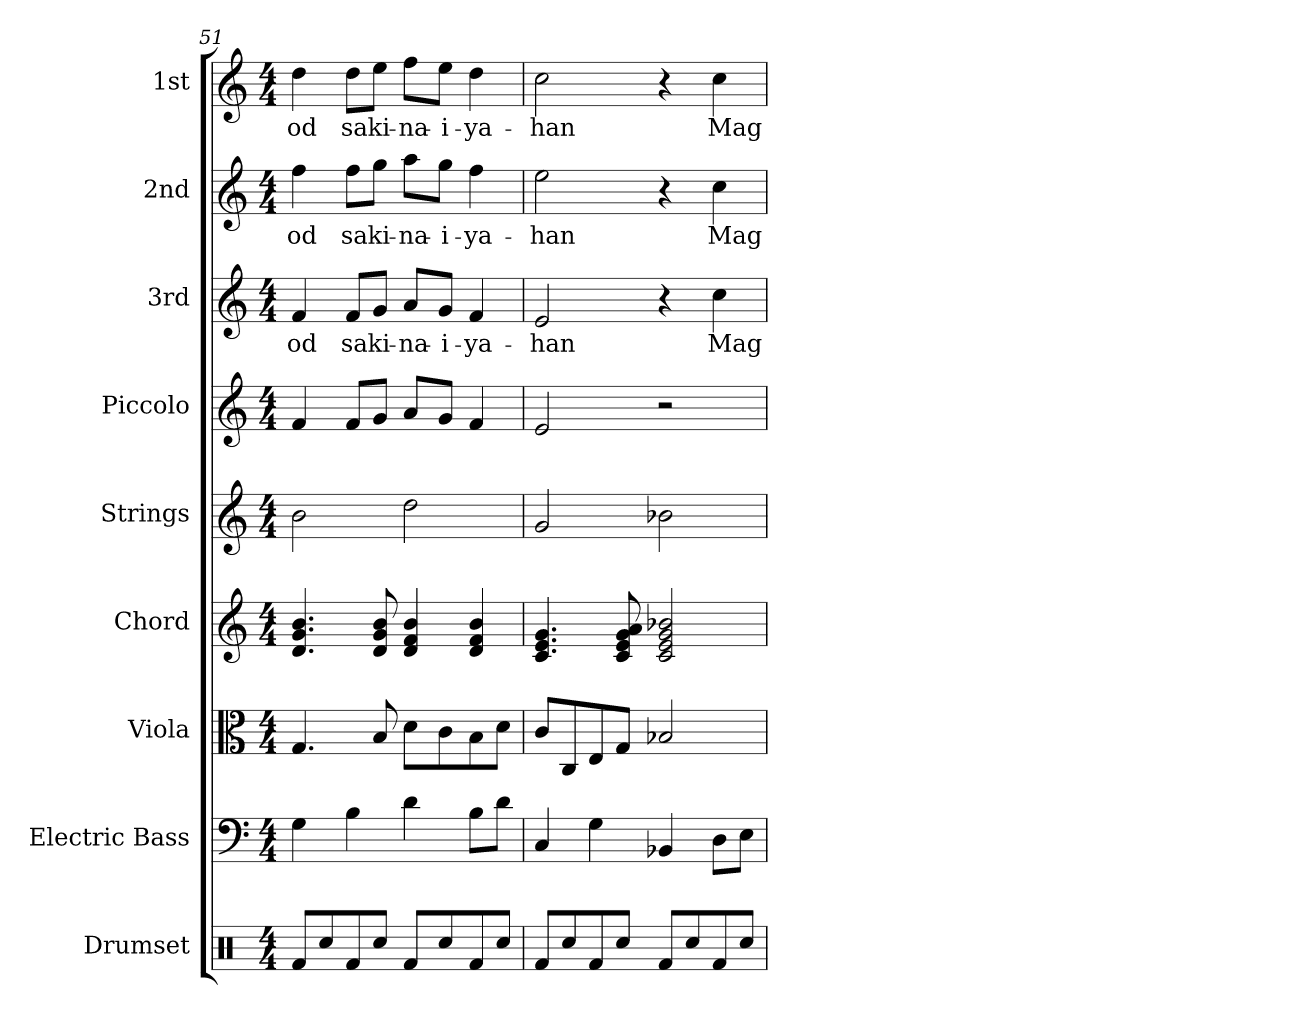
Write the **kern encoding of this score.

**kern	**kern	**kern	**kern	**kern	**kern	**kern	**text	**kern	**text	**kern	**text
*part9	*part8	*part7	*part6	*part5	*part4	*part3	*part3	*part2	*part2	*part1	*part1
*staff9	*staff8	*staff7	*staff6	*staff5	*staff4	*staff3	*staff3	*staff2	*staff2	*staff1	*staff1
*I"Drumset	*I"Electric Bass	*I"Viola	*I"Chord	*I"Strings	*I"Piccolo	*I"3rd	*	*I"2nd	*	*I"1st	*
*I'D. Set	*I'El. B.	*I'Vla.	*I'Chord	*I'St.	*I'Picc.	*	*	*	*	*	*
!!LO:PB:g=z
*clefX	*clefF4	*clefC3	*clefG2	*clefG2	*clefG2	*clefG2	*	*clefG2	*	*clefG2	*
*	*ITrd7c12	*	*	*	*ITrd-7c-12	*	*	*	*	*	*
*k[]	*k[]	*k[]	*k[]	*k[]	*k[]	*k[]	*	*k[]	*	*k[]	*
*M4/4	*M4/4	*M4/4	*M4/4	*M4/4	*M4/4	*M4/4	*	*M4/4	*	*M4/4	*
=51	=51	=51	=51	=51	=51	=51	=51	=51	=51	=51	=51
!	!	!	!	!	!	!	!LO:LY:b	!	!LO:LY:b	!	!LO:LY:b
8Rf/L	4GG\	4.G/	4.d/ 4.g/ 4.b/	2b\	4ff/	4f/	-od	4ff\	-od	4dd\	-od
8Rcc/	.	.	.	.	.	.	.	.	.	.	.
!	!	!	!	!	!	!	!LO:LY:b	!	!LO:LY:b	!	!LO:LY:b
8Rf/	4BB\	.	.	.	8ff/L	8f/L	sa	8ff\L	sa	8dd\L	sa
!	!	!	!	!	!	!	!LO:LY:b	!	!LO:LY:b	!	!LO:LY:b
8Rcc/J	.	8B/	8d/ 8g/ 8b/	.	8gg/J	8g/J	ki-	8gg\J	ki-	8ee\J	ki-
!	!	!	!	!	!	!	!LO:LY:b	!	!LO:LY:b	!	!LO:LY:b
8Rf/L	4D\	8d\L	4d/ 4f/ 4b/	2dd\	8aa/L	8a/L	-na-	8aa\L	-na-	8ff\L	-na-
!	!	!	!	!	!	!	!LO:LY:b	!	!LO:LY:b	!	!LO:LY:b
8Rcc/	.	8c\	.	.	8gg/J	8g/J	-i-	8gg\J	-i-	8ee\J	-i-
!	!	!	!	!	!	!	!LO:LY:b	!	!LO:LY:b	!	!LO:LY:b
8Rf/	8BB\L	8B\	4d/ 4f/ 4b/	.	4ff/	4f/	-ya-	4ff\	-ya-	4dd\	-ya-
8Rcc/J	8D\J	8d\J	.	.	.	.	.	.	.	.	.
=52	=52	=52	=52	=52	=52	=52	=52	=52	=52	=52	=52
!	!	!	!	!	!	!	!LO:LY:b	!	!LO:LY:b	!	!LO:LY:b
8Rf/L	4CC/	8c/L	4.c/ 4.e/ 4.g/	2g/	2ee/	2e/	-han	2ee\	-han	2cc\	-han
8Rcc/	.	8C/	.	.	.	.	.	.	.	.	.
8Rf/	4GG\	8E/	.	.	.	.	.	.	.	.	.
8Rcc/J	.	8G/J	8c/ 8e/ 8g/ 8a/	.	.	.	.	.	.	.	.
8Rf/L	4BBB-X/	2B-X/	2c/ 2e/ 2g/ 2b-X/	2b-X\	2r	4r	.	4r	.	4r	.
8Rcc/	.	.	.	.	.	.	.	.	.	.	.
!	!	!	!	!	!	!	!LO:LY:b	!	!LO:LY:b	!	!LO:LY:b
8Rf/	8DD\L	.	.	.	.	4cc\	Mag-	4cc\	Mag-	4cc\	Mag-
8Rcc/J	8EE\J	.	.	.	.	.	.	.	.	.	.
=	=	=	=	=	=	=	=	=	=	=	=
*-	*-	*-	*-	*-	*-	*-	*-	*-	*-	*-	*-
